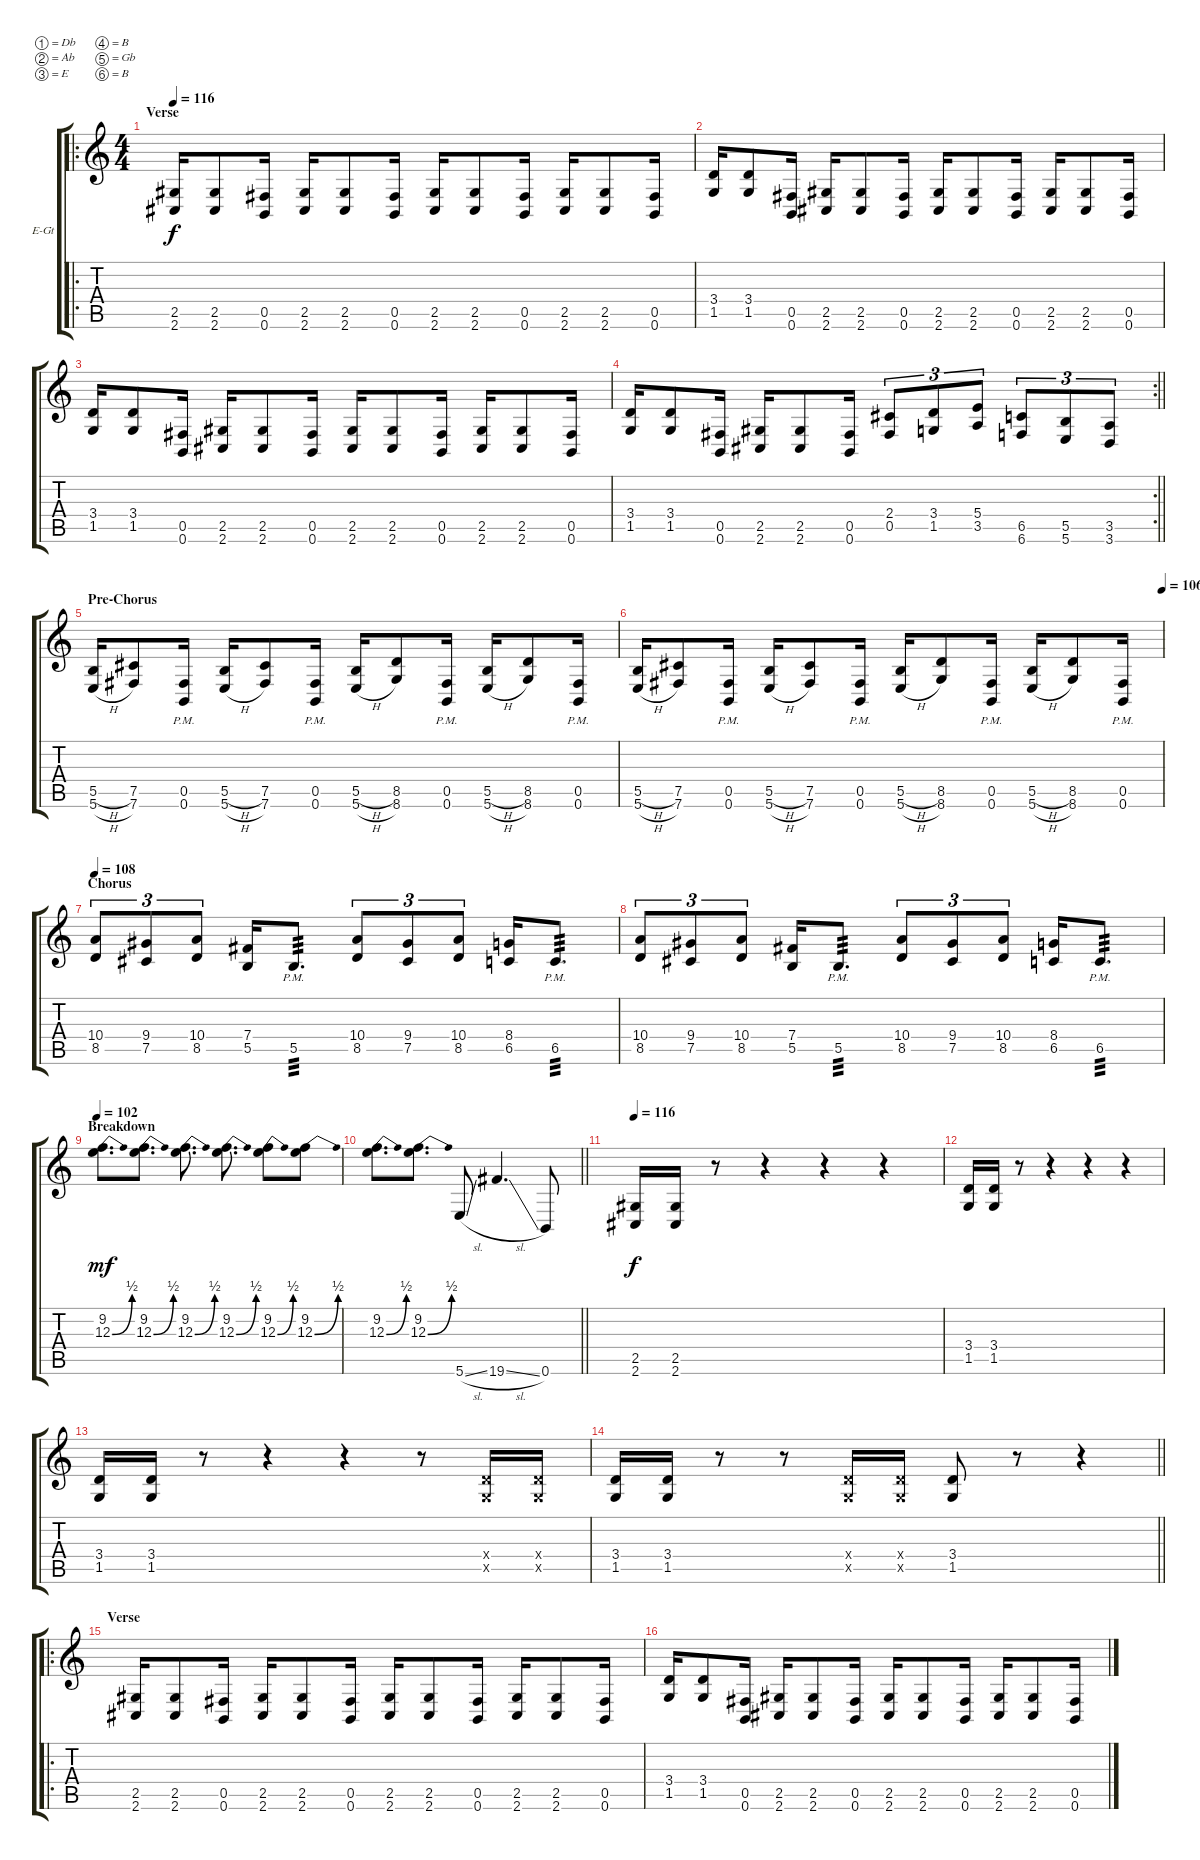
\bracketExtendMode groupsimilarinstruments
\firstSystemTrackNameOrientation horizontal
\otherSystemsTrackNameOrientation horizontal
\track ("Logan Mader" "E-Gt") {instrument distortionguitar}
\staff {score tabs}
\tuning (Db4 Ab3 E3 B2 Gb2 B1)
\ro
\ts (4 4)
\section ("" "Verse")
\tempo 116
\clef g2
\ks c
(2.5 2.6).16{dy f} (2.5 2.6).8 (0.5 0.6).16 (2.5 2.6).16 (2.5 2.6).8 (0.5 0.6).16 (2.5 2.6).16 (2.5 2.6).8 (0.5 0.6).16 (2.5 2.6).16 (2.5 2.6).8 (0.5 0.6).16 |
(3.4 1.5).16 (3.4 1.5).8 (0.5 0.6).16 (2.5 2.6).16 (2.5 2.6).8 (0.5 0.6).16 (2.5 2.6).16 (2.5 2.6).8 (0.5 0.6).16 (2.5 2.6).16 (2.5 2.6).8 (0.5 0.6).16 |
(3.4 1.5).16 (3.4 1.5).8 (0.5 0.6).16 (2.5 2.6).16 (2.5 2.6).8 (0.5 0.6).16 (2.5 2.6).16 (2.5 2.6).8 (0.5 0.6).16 (2.5 2.6).16 (2.5 2.6).8 (0.5 0.6).16 |
\rc 2
\barLineRight lightlight
(3.4 1.5).16 (3.4 1.5).8 (0.5 0.6).16 (2.5 2.6).16 (2.5 2.6).8 (0.5 0.6).16 (2.4 0.5).8{tu (3 2)} (3.4 1.5).8{tu (3 2)} (5.4 3.5).8{tu (3 2)} (6.5 6.6).8{tu (3 2)} (5.5 5.6).8{tu (3 2)} (3.5 3.6).8{tu (3 2)} |
\section ("" "Pre-Chorus")
(5.5{h} 5.6{h}).16 (7.5 7.6).8 (0.5{pm} 0.6{pm}).16 (5.5{h} 5.6{h}).16 (7.5 7.6).8 (0.5{pm} 0.6{pm}).16 (5.5{h} 5.6{h}).16 (8.5 8.6).8 (0.5{pm} 0.6{pm}).16 (5.5{h} 5.6{h}).16 (8.5 8.6).8 (0.5{pm} 0.6{pm}).16 |
\tempo (106 1)
(5.5{h} 5.6{h}).16 (7.5 7.6).8 (0.5{pm} 0.6{pm}).16 (5.5{h} 5.6{h}).16 (7.5 7.6).8 (0.5{pm} 0.6{pm}).16 (5.5{h} 5.6{h}).16 (8.5 8.6).8 (0.5{pm} 0.6{pm}).16 (5.5{h} 5.6{h}).16 (8.5 8.6).8 (0.5{pm} 0.6{pm}).16 |
\section ("" "Chorus")
\tempo 108
(10.4 8.5).8{tu (3 2)} (9.4 7.5).8{tu (3 2)} (10.4 8.5).8{tu (3 2)} (7.4 5.5).16 5.5{pm}.8{d tp 3} (10.4 8.5).8{tu (3 2)} (9.4 7.5).8{tu (3 2)} (10.4 8.5).8{tu (3 2)} (8.4 6.5).16 6.5{pm}.8{d tp 3} |
(10.4 8.5).8{tu (3 2)} (9.4 7.5).8{tu (3 2)} (10.4 8.5).8{tu (3 2)} (7.4 5.5).16 5.5{pm}.8{d tp 3} (10.4 8.5).8{tu (3 2)} (9.4 7.5).8{tu (3 2)} (10.4 8.5).8{tu (3 2)} (8.4 6.5).16 6.5{pm}.8{d tp 3} |
\section ("" "Breakdown")
\tempo 102
(9.2 12.3{be (bend 0 0 60 2)}).8{d dy mf} (9.2 12.3{be (bend 0 0 60 2)}).8{d} (9.2 12.3{be (bend 0 0 60 2)}).8{d} (9.2 12.3{be (bend 0 0 60 2)}).8{d} (9.2 12.3{be (bend 0 0 60 2)}).8 (9.2 12.3{be (bend 0 0 60 2)}).8 |
\barLineRight lightlight
(9.2 12.3{be (bend 0 0 60 2)}).8{d} (9.2 12.3{be (bend 0 0 60 2)}).8{d} 5.6{sl}.8 19.6{sl}.4{d} 0.6.8 |
\tempo 116
(2.5 2.6).16{dy f} (2.5 2.6).16 r.8 r.4 r.4 r.4 |
(3.4 1.5).16 (3.4 1.5).16 r.8 r.4 r.4 r.4 |
(3.4 1.5).16 (3.4 1.5).16 r.8 r.4 r.4 r.8 (3.4{x} 1.5{x}).16 (3.4{x} 1.5{x}).16 |
\barLineRight lightlight
(3.4 1.5).16 (3.4 1.5).16 r.8 r.8 (3.4{x} 1.5{x}).16 (3.4{x} 1.5{x}).16 (3.4 1.5).8 r.8 r.4 |
\ro
\section ("" "Verse")
(2.5 2.6).16 (2.5 2.6).8 (0.5 0.6).16 (2.5 2.6).16 (2.5 2.6).8 (0.5 0.6).16 (2.5 2.6).16 (2.5 2.6).8 (0.5 0.6).16 (2.5 2.6).16 (2.5 2.6).8 (0.5 0.6).16 |
(3.4 1.5).16 (3.4 1.5).8 (0.5 0.6).16 (2.5 2.6).16 (2.5 2.6).8 (0.5 0.6).16 (2.5 2.6).16 (2.5 2.6).8 (0.5 0.6).16 (2.5 2.6).16 (2.5 2.6).8 (0.5 0.6).16
